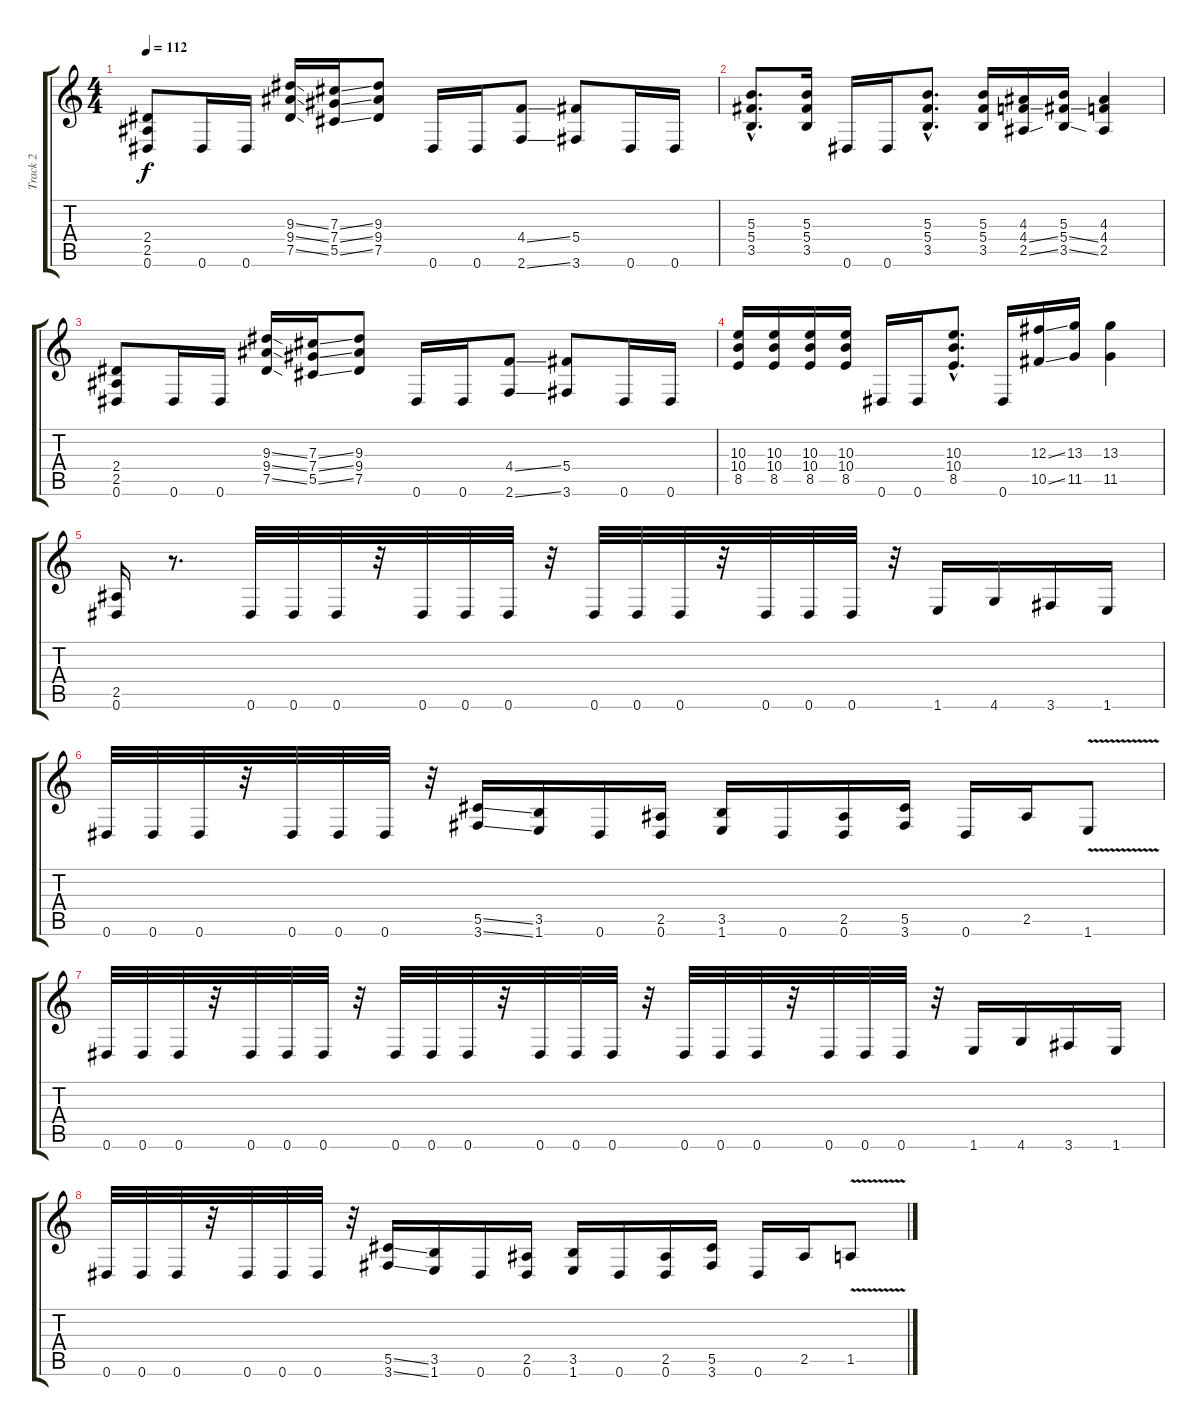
\track ("Track 2" "Track 2") {instrument overdrivenguitar}
\staff {score tabs}
\tuning (Eb4 Bb3 Gb3 Db3 Ab2 Eb2) {hide}
\ts (4 4)
\tempo 112
\clef g2
\ks c
(2.4 2.5 0.6).8{dy f} 0.6.16 0.6.16 (9.3{ss} 9.4{ss} 7.5{ss}).16 (7.3{ss} 7.4{ss} 5.5{ss}).16 (9.3 9.4 7.5).8 0.6.16 0.6.16 (4.4{ss} 2.6{ss}).8 (5.4 3.6).8 0.6.16 0.6.16 |
(5.3{hac} 5.4{hac} 3.5{hac}).8{d} (5.3 5.4 3.5).16 0.6.16 0.6.16 (5.3{hac} 5.4{hac} 3.5{hac}).8{d} (5.3 5.4 3.5).16 (4.3 4.4{ss} 2.5{ss}).16 (5.3 5.4{ss} 3.5{ss}).16 (4.3 4.4 2.5).4 |
(2.4 2.5 0.6).8 0.6.16 0.6.16 (9.3{ss} 9.4{ss} 7.5{ss}).16 (7.3{ss} 7.4{ss} 5.5{ss}).16 (9.3 9.4 7.5).8 0.6.16 0.6.16 (4.4{ss} 2.6{ss}).8 (5.4 3.6).8 0.6.16 0.6.16 |
(10.3 10.4 8.5).16 (10.3 10.4 8.5).16 (10.3 10.4 8.5).16 (10.3 10.4 8.5).16 0.6.16 0.6.16 (10.3{hac} 10.4{hac} 8.5{hac}).8{d} 0.6.16 (12.3{ss} 10.5{ss}).16 (13.3 11.5).16 (13.3 11.5).4 |
(2.5 0.6).16 r.8{d} 0.6.32 0.6.32 0.6.32 r.32 0.6.32 0.6.32 0.6.32 r.32 0.6.32 0.6.32 0.6.32 r.32 0.6.32 0.6.32 0.6.32 r.32 1.6.16 4.6.16 3.6.16 1.6.16 |
0.6.32 0.6.32 0.6.32 r.32 0.6.32 0.6.32 0.6.32 r.32 (5.5{ss} 3.6{ss}).16 (3.5 1.6).16 0.6.16 (2.5 0.6).16 (3.5 1.6).16 0.6.16 (2.5 0.6).16 (5.5 3.6).16 0.6.16 2.5.16 1.6{v}.8 |
0.6.32 0.6.32 0.6.32 r.32 0.6.32 0.6.32 0.6.32 r.32 0.6.32 0.6.32 0.6.32 r.32 0.6.32 0.6.32 0.6.32 r.32 0.6.32 0.6.32 0.6.32 r.32 0.6.32 0.6.32 0.6.32 r.32 1.6.16 4.6.16 3.6.16 1.6.16 |
0.6.32 0.6.32 0.6.32 r.32 0.6.32 0.6.32 0.6.32 r.32 (5.5{ss} 3.6{ss}).16 (3.5 1.6).16 0.6.16 (2.5 0.6).16 (3.5 1.6).16 0.6.16 (2.5 0.6).16 (5.5 3.6).16 0.6.16 2.5.16 1.5{v}.8
